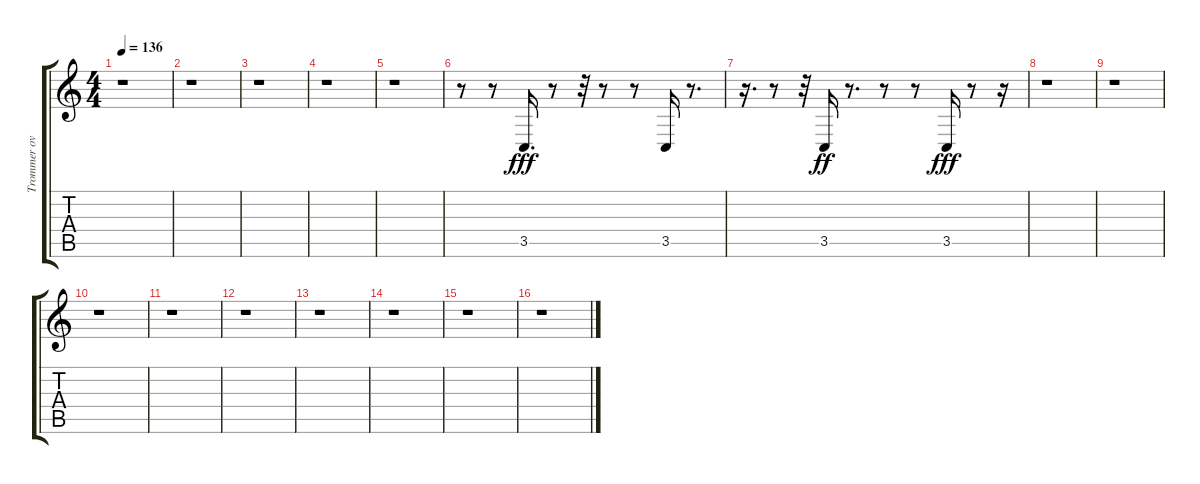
\track ("Trommer overgang" "Trommer ov") {instrument timpani}
\staff {score tabs}
\tuning (E4 B3 G3 D3 A2 E2) {hide}
\ts (4 4)
\tempo 136
\clef g2
\ks c
r.1{dy fff} |
r.1 |
r.1 |
r.1 |
r.1 |
r.8 r.8 3.5.16{d} r.8 r.32 r.8 r.8 3.5.16 r.8{d} |
r.16{d} r.8 r.32 3.5.16{dy ff} r.8{d} r.8 r.8 3.5.16{dy fff} r.8 r.16 |
r.1 |
r.1 |
r.1 |
r.1 |
r.1 |
r.1 |
r.1 |
r.1 |
r.1
